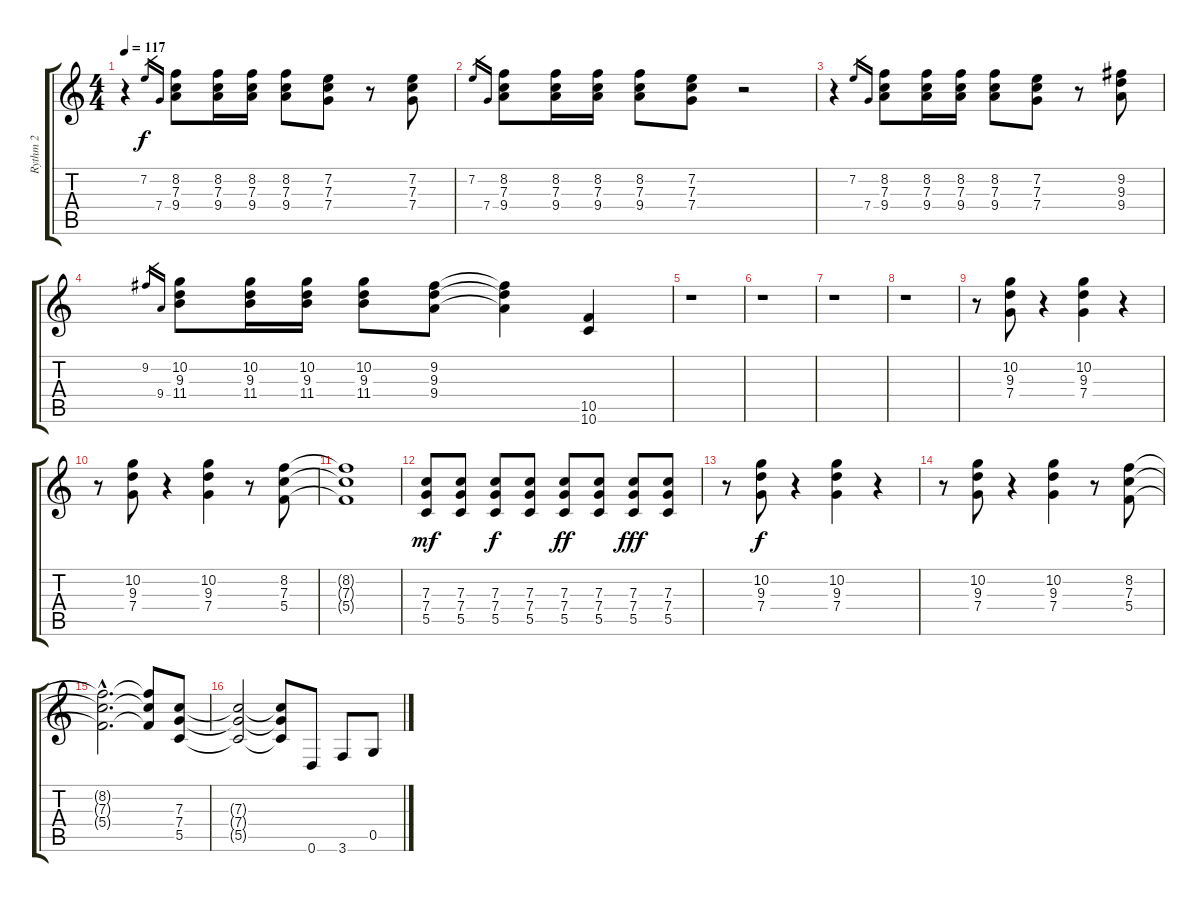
\track ("Rythm 2" "Rythm 2") {instrument overdrivenguitar}
\staff {score tabs}
\tuning (D4 A3 F3 C3 G2 D2) {hide}
\ts (4 4)
\tempo 117
\clef g2
\ks c
r.4{dy f} 7.2.16{gr} 7.4.16{gr} (8.2 7.3 9.4).8 (8.2 7.3 9.4).16 (8.2 7.3 9.4).16 (8.2 7.3 9.4).8 (7.2 7.3 7.4).8 r.8 (7.2 7.3 7.4).8 |
7.2.16{gr} 7.4.16{gr} (8.2 7.3 9.4).8 (8.2 7.3 9.4).16 (8.2 7.3 9.4).16 (8.2 7.3 9.4).8 (7.2 7.3 7.4).8 r.2 |
r.4 7.2.16{gr} 7.4.16{gr} (8.2 7.3 9.4).8 (8.2 7.3 9.4).16 (8.2 7.3 9.4).16 (8.2 7.3 9.4).8 (7.2 7.3 7.4).8 r.8 (9.2 9.3 9.4).8 |
9.2.16{gr} 9.4.16{gr} (10.2 9.3 11.4).8 (10.2 9.3 11.4).16 (10.2 9.3 11.4).16 (10.2 9.3 11.4).8 (9.2 9.3 9.4).8 (9.2{t} 9.3{t} 9.4{t}).4 (10.5 10.6).4 |
r.1 |
r.1 |
r.1 |
r.1 |
r.8 (10.2 9.3 7.4).8 r.4 (10.2 9.3 7.4).4 r.4 |
r.8 (10.2 9.3 7.4).8 r.4 (10.2 9.3 7.4).4 r.8 (8.2 7.3 5.4).8 |
(8.2{t} 7.3{t} 5.4{t}).1 |
(7.3 7.4 5.5).8{dy mf} (7.3 7.4 5.5).8 (7.3 7.4 5.5).8{dy f} (7.3 7.4 5.5).8 (7.3 7.4 5.5).8{dy ff} (7.3 7.4 5.5).8 (7.3 7.4 5.5).8{dy fff} (7.3 7.4 5.5).8 |
r.8 (10.2 9.3 7.4).8{dy f} r.4 (10.2 9.3 7.4).4 r.4 |
r.8 (10.2 9.3 7.4).8 r.4 (10.2 9.3 7.4).4 r.8 (8.2 7.3 5.4).8 |
(8.2{hac t} 7.3{hac t} 5.4{hac t}).2{d} (8.2{t} 7.3{t} 5.4{t}).8 (7.3 7.4 5.5).8 |
(7.3{t} 7.4{t} 5.5{t}).2 (7.3{t} 7.4{t} 5.5{t}).8 0.6.8 3.6.8 0.5.8
